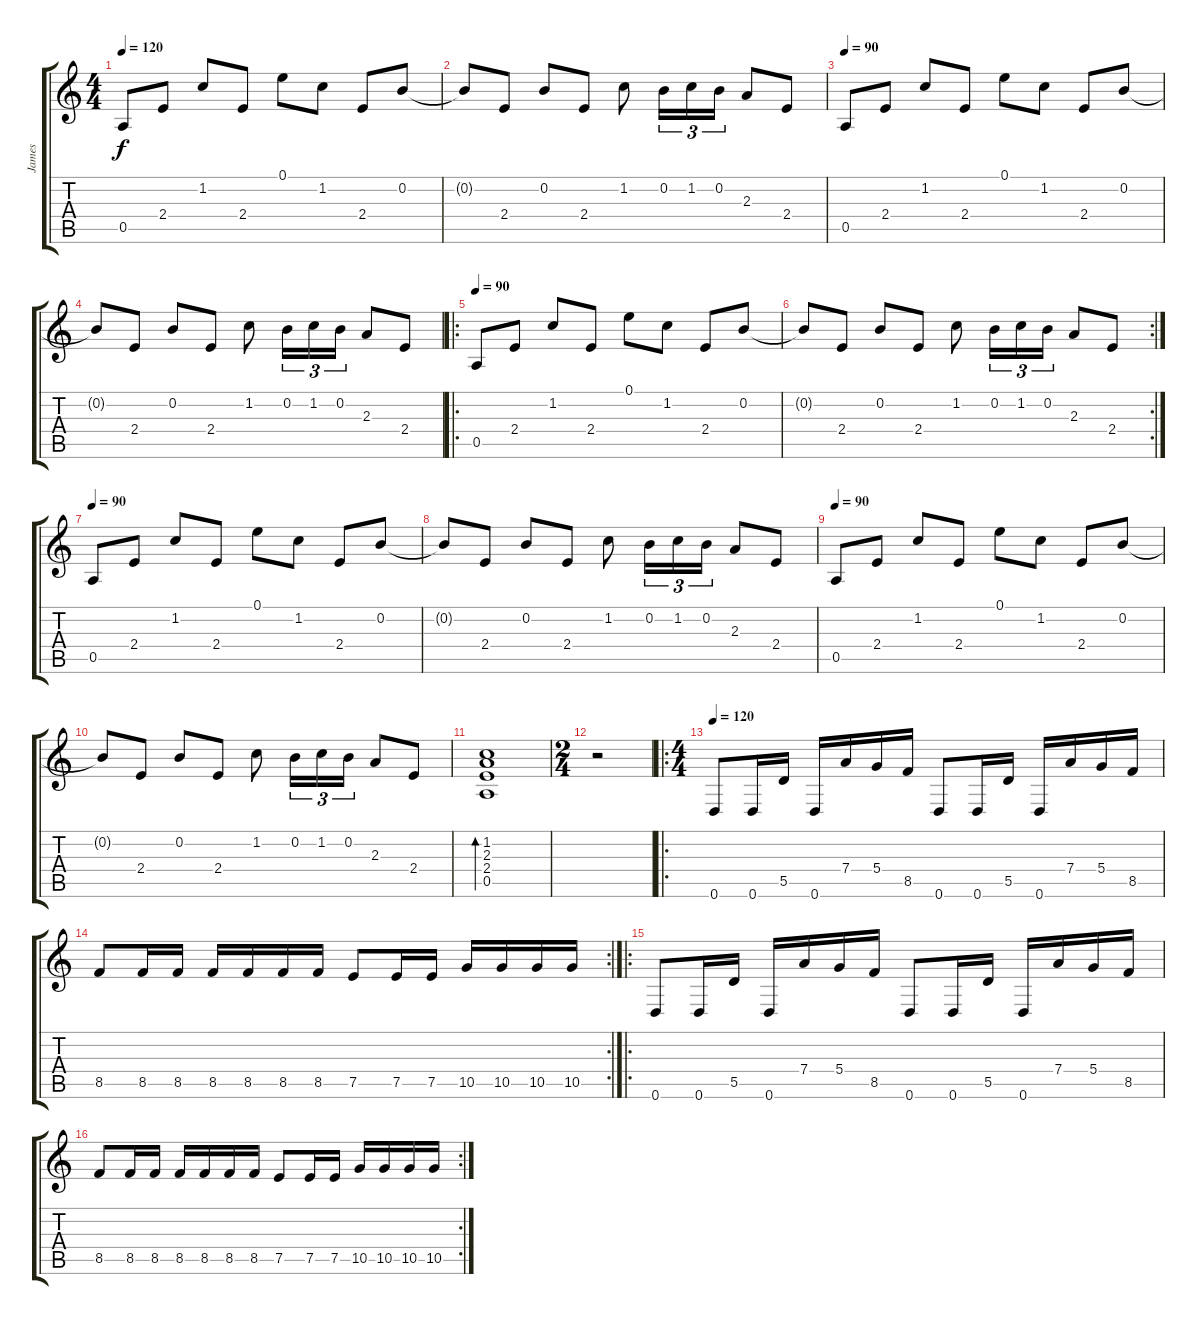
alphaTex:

\track ("James" "James") {instrument distortionguitar}
\staff {score tabs}
\tuning (E4 B3 G3 D3 A2 D2) {hide}
\ts (4 4)
\tempo 120
\tempo 90
\tempo 120
\clef g2
\ks c
0.5.8{dy f instrument electricguitarclean} 2.4.8 1.2.8 2.4.8 0.1.8 1.2.8 2.4.8 0.2.8 |
0.2{t}.8 2.4.8 0.2.8 2.4.8 1.2.8 0.2.16{tu (3 2)} 1.2.16{tu (3 2)} 0.2.16{tu (3 2)} 2.3.8 2.4.8 |
\tempo 90
0.5.8{instrument electricguitarclean} 2.4.8 1.2.8 2.4.8 0.1.8 1.2.8 2.4.8 0.2.8 |
0.2{t}.8 2.4.8 0.2.8 2.4.8 1.2.8 0.2.16{tu (3 2)} 1.2.16{tu (3 2)} 0.2.16{tu (3 2)} 2.3.8 2.4.8 |
\ro
\tempo 90
0.5.8{instrument electricguitarclean} 2.4.8 1.2.8 2.4.8 0.1.8 1.2.8 2.4.8 0.2.8 |
\rc 2
0.2{t}.8 2.4.8 0.2.8 2.4.8 1.2.8 0.2.16{tu (3 2)} 1.2.16{tu (3 2)} 0.2.16{tu (3 2)} 2.3.8 2.4.8 |
\tempo 90
0.5.8{instrument electricguitarclean} 2.4.8 1.2.8 2.4.8 0.1.8 1.2.8 2.4.8 0.2.8 |
0.2{t}.8 2.4.8 0.2.8 2.4.8 1.2.8 0.2.16{tu (3 2)} 1.2.16{tu (3 2)} 0.2.16{tu (3 2)} 2.3.8 2.4.8 |
\tempo 90
0.5.8{instrument electricguitarclean} 2.4.8 1.2.8 2.4.8 0.1.8 1.2.8 2.4.8 0.2.8 |
0.2{t}.8 2.4.8 0.2.8 2.4.8 1.2.8 0.2.16{tu (3 2)} 1.2.16{tu (3 2)} 0.2.16{tu (3 2)} 2.3.8 2.4.8 |
(1.2 2.3 2.4 0.5).1{bd 240} |
\ts (2 4)
r.2 |
\ro
\ts (4 4)
\tempo 120
0.6.8{instrument distortionguitar} 0.6.16 5.5.16 0.6.16 7.4.16 5.4.16 8.5.16 0.6.8 0.6.16 5.5.16 0.6.16 7.4.16 5.4.16 8.5.16 |
\rc 2
8.5.8 8.5.16 8.5.16 8.5.16 8.5.16 8.5.16 8.5.16 7.5.8 7.5.16 7.5.16 10.5.16 10.5.16 10.5.16 10.5.16 |
\ro
0.6.8 0.6.16 5.5.16 0.6.16 7.4.16 5.4.16 8.5.16 0.6.8 0.6.16 5.5.16 0.6.16 7.4.16 5.4.16 8.5.16 |
\rc 2
8.5.8 8.5.16 8.5.16 8.5.16 8.5.16 8.5.16 8.5.16 7.5.8 7.5.16 7.5.16 10.5.16 10.5.16 10.5.16 10.5.16
